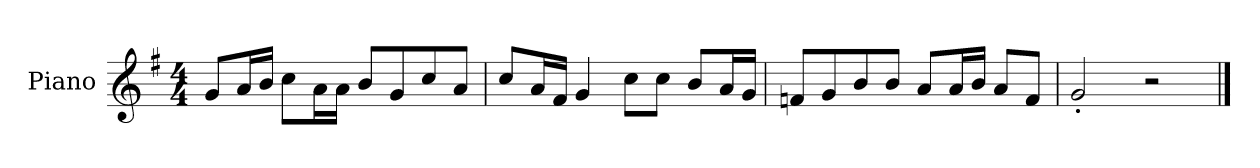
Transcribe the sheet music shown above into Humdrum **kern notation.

**kern
*part1
*staff1
*I"Piano
*I'P-no
*clefG2
*k[f#]
*M4/4
*MM90
=1
8g/L
16a/L
16b/JJ
8cc\L
16a\L
16a\JJ
8b/L
8g/
8cc/
8a/J
=2
8cc/L
16a/L
16f#/JJ
4g/
8cc\L
8cc\J
8b/L
16a/L
16g/JJ
=3
8fn/L
8g/
8b/
8b/J
8a/L
16a/L
16b/JJ
8a/L
8f/J
=4
2g'/
2r
==
*-
